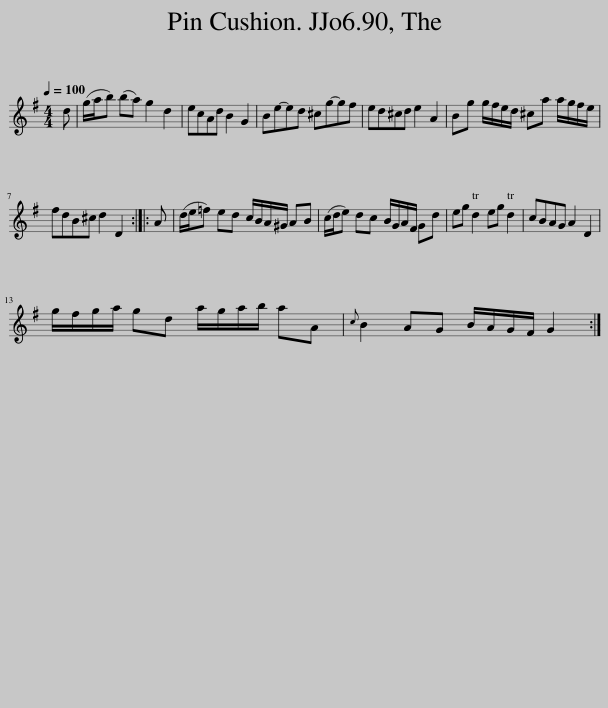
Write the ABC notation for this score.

X:1
L:1/8
Q:1/4=100
M:4/4
I:linebreak $
K:G
V:1 treble
V:1
 d | (g/a/b) (ba) g2 d2 | ecAd B2 G2 | Be-ed ^cg-gf | ed^cd e2 A2 | %5
 Bg g/f/e/d/ ^ca a/g/f/e/ |$ fdB^c d2 D2 :: A | (d/e/=f) ed c/B/A/^G/ AB | (c/d/e) dc B/G/A/F/ Gd | %10
 eg d2 eg d2 | cBAG A2 D2 |$ g/f/g/a/ gd a/g/a/b/ aA |{c} B2 AG B/A/G/F/ G2 :| %14
